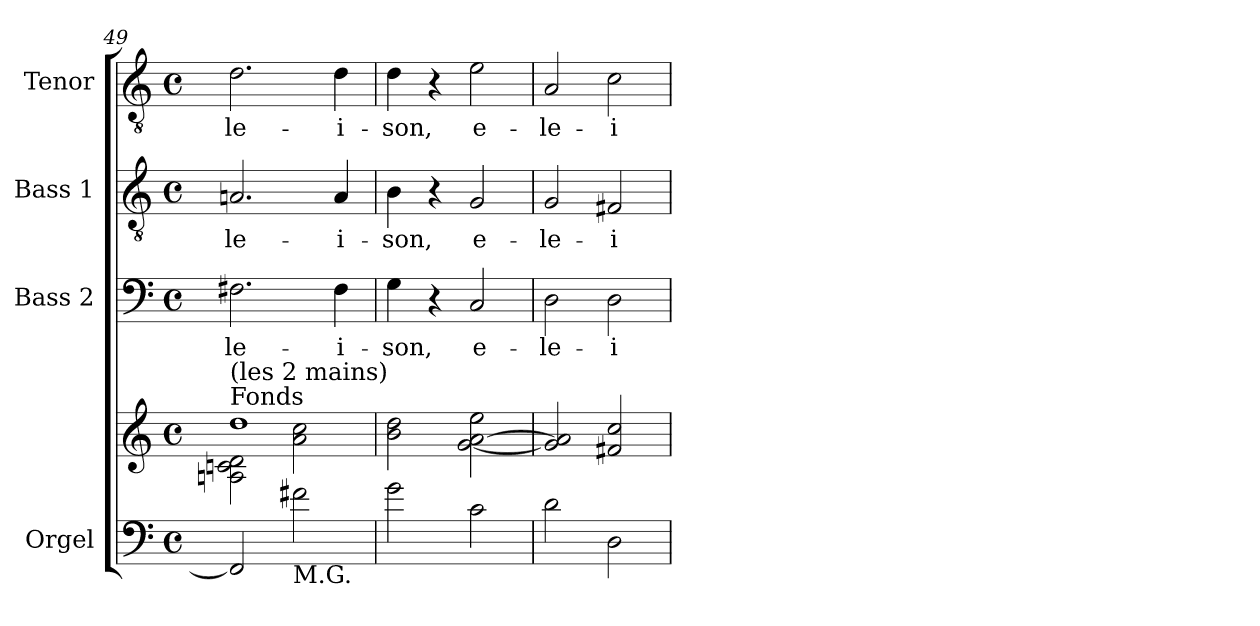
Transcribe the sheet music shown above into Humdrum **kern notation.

**kern	**kern	**kern	**text	**kern	**text	**kern	**text
*part4	*part4	*part3	*part3	*part2	*part2	*part1	*part1
*staff5	*staff4	*staff3	*staff3	*staff2	*staff2	*staff1	*staff1
*I"Orgel	*	*I"Bass 2	*	*I"Bass 1	*	*I"Tenor	*
*I'Org.	*	*I'B. 2	*	*I'B. 1	*	*I'T.	*
*clefF4	*clefG2	*clefF4	*	*clefGv2	*	*clefGv2	*
*k[]	*k[]	*k[]	*	*k[]	*	*k[]	*
*C:	*C:	*C:	*	*C:	*	*C:	*
*M4/4	*M4/4	*M4/4	*	*M4/4	*	*M4/4	*
*met(c)	*met(c)	*met(c)	*	*met(c)	*	*met(c)	*
=49	=49	=49	=49	=49	=49	=49	=49
*	*^	*	*	*	*	*	*
!	!LO:TX:a:t=Fonds	!	!	!	!	!	!	!
!	!LO:TX:a:t=(les 2 mains)	!	!	!	!	!	!	!
!	!	!	!	!LO:LY:b	!	!LO:LY:b	!	!LO:LY:b
2FF#/]	1dd	2An\ 2cn\ 2d\	2.F#X\	-le-	2.An/	-le-	2.d\	-le-
!LO:TX:b:t=M.G.	!	!	!	!	!	!	!	!
2f#X\	.	2a\ 2cc\	.	.	.	.	.	.
!	!	!	!	!LO:LY:b	!	!LO:LY:b	!	!LO:LY:b
.	.	.	4F#\	-i-	4A/	-i-	4d\	-i-
*	*v	*v	*	*	*	*	*	*
=50	=50	=50	=50	=50	=50	=50	=50
!	!	!	!LO:LY:b	!	!LO:LY:b	!	!LO:LY:b
2g\	2b\ 2dd\	4G\	-son,	4B\	-son,	4d\	-son,
.	.	4r	.	4r	.	4r	.
!	!	!	!LO:LY:b	!	!LO:LY:b	!	!LO:LY:b
2c\	[2g\ [2a\ 2ee\	2C/	e-	2G/	e-	2e\	e-
=51	=51	=51	=51	=51	=51	=51	=51
!	!	!	!LO:LY:b	!	!LO:LY:b	!	!LO:LY:b
2d\	2g/] 2a/]	2D\	-le-	2G/	-le-	2A/	-le-
!	!	!	!LO:LY:b	!	!LO:LY:b	!	!LO:LY:b
2D\	2f#X/ 2cc/	2D\	-i-	2F#X/	-i-	2c\	-i-
=	=	=	=	=	=	=	=
*-	*-	*-	*-	*-	*-	*-	*-
